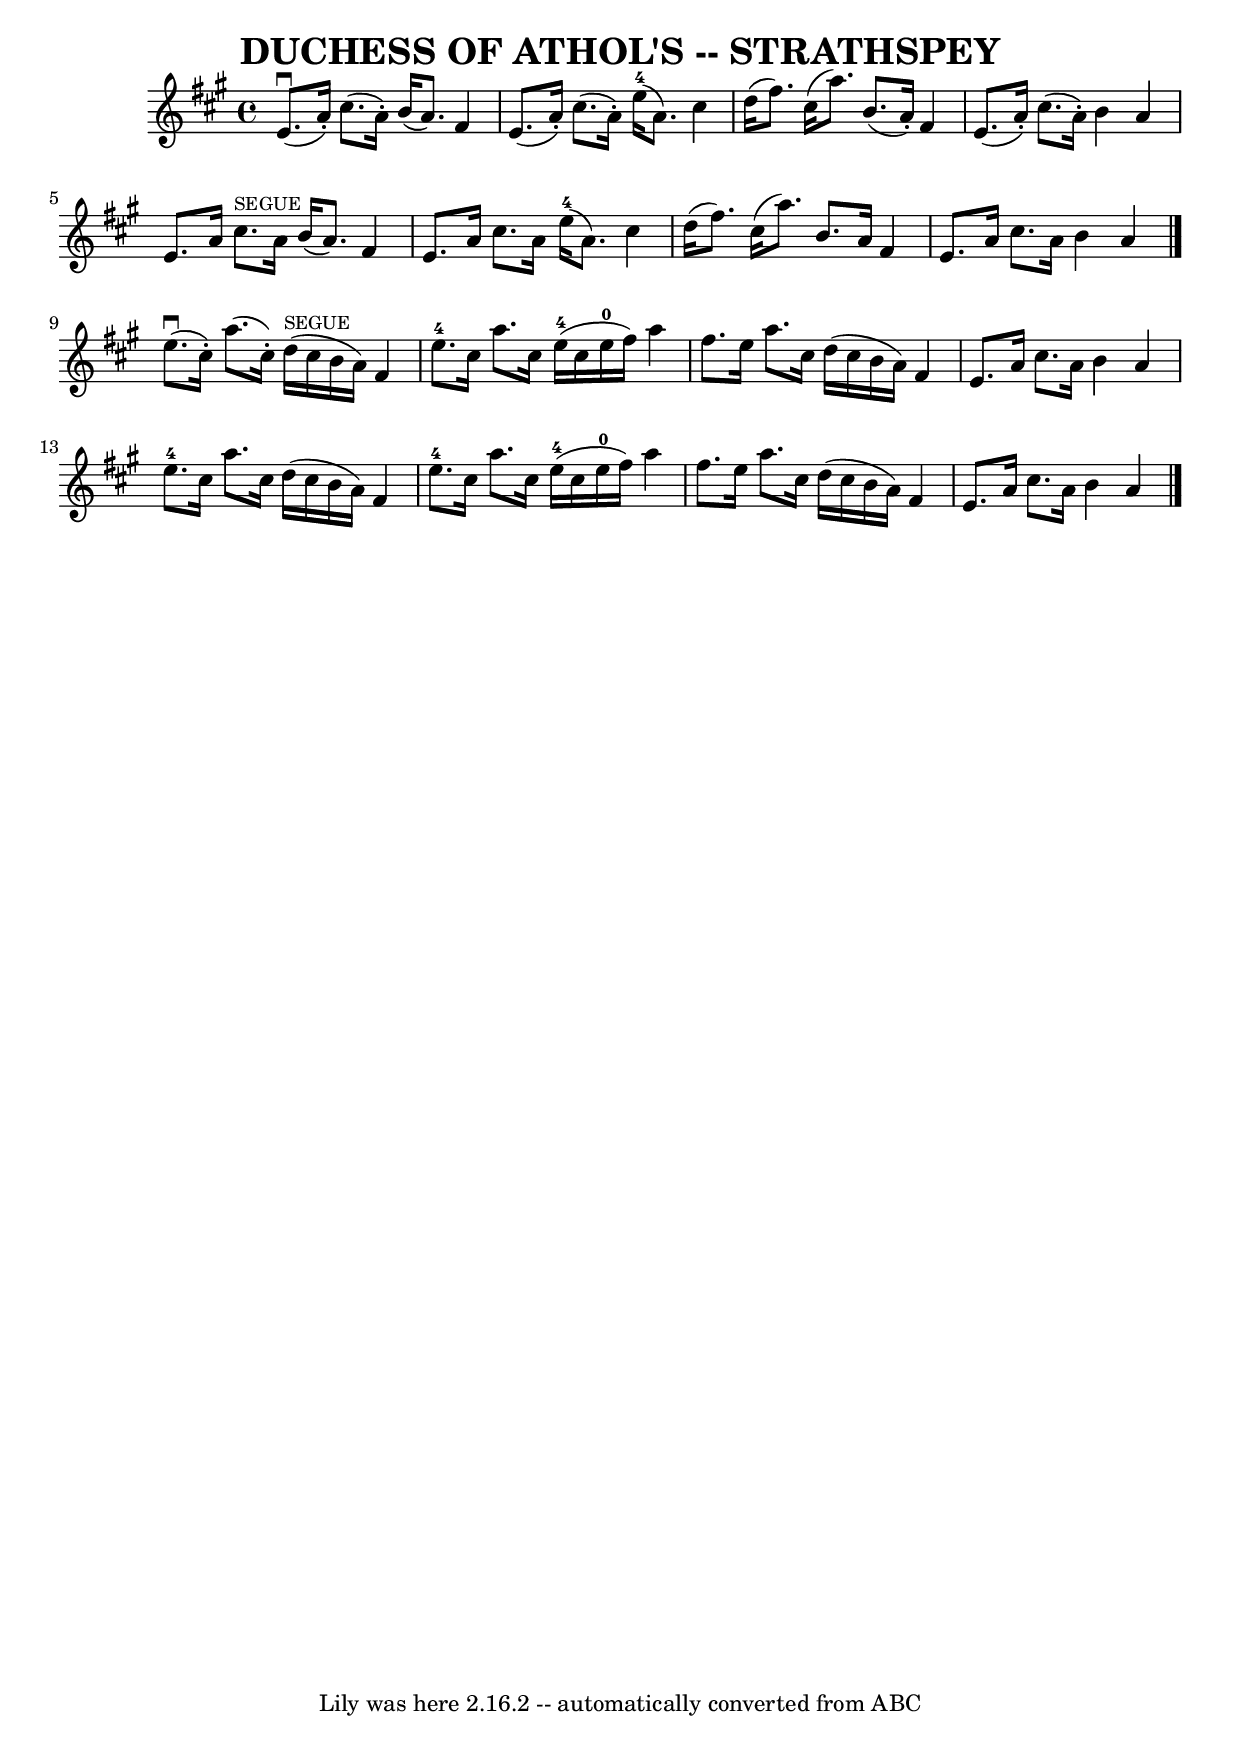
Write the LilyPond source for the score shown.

\version "2.7.40"
\include "Mammoth.ily"
\header {
	%% book = "Ryan's Mammoth Collection of Fiddle Tunes"
	composer = ""
	crossRefNumber = "1"
	footnotes = ""
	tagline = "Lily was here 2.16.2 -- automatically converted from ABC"
	title = "DUCHESS OF ATHOL'S -- STRATHSPEY"
}
voicedefault =  {


 \override Staff.TimeSignature #'style = #'C
 \time 4/4 
\key a \major e'8. (^\downbow a'16 -.) cis''8. (a'16 -. 
-) b'16 (a'8.) fis'4    |
 e'8. (a'16 -.) cis''8. (
a'16 -.) e''16-4(a'8.) cis''4    |
 d''16 (
fis''8.) cis''16 (a''8.) b'8. (a'16 -.) fis'4    |
   
e'8. (a'16 -.) cis''8. (a'16 -.) b'4 a'4    |
 e'8.  
 a'16 cis''8.^\segue a'16 b'16 (a'8.) fis'4    |
   
e'8. a'16 cis''8. a'16 e''16-4(a'8.) cis''4    
|
 d''16 (fis''8.) cis''16 (a''8.) b'8. a'16    
fis'4    |
 e'8. a'16 cis''8. a'16 b'4 a'4    \bar "|."  
 e''8. (^\downbow cis''16 -.) a''8. (cis''16 -.) d''16 
^\segue(cis''16 b'16 a'16) fis'4    |
 e''8.-4   
cis''16 a''8. cis''16 e''16-4(cis''16 e''16-0 fis''16  
-) a''4    |
 fis''8. e''16 a''8. cis''16 d''16 (
cis''16 b'16 a'16) fis'4    |
 e'8. a'16 cis''8.    
a'16 b'4 a'4    |
 e''8.-4 cis''16 a''8. cis''16   
 d''16 (cis''16 b'16 a'16) fis'4    |
 e''8.-4   
cis''16 a''8. cis''16 e''16-4(cis''16 e''16-0 fis''16  
-) a''4    |
 fis''8. e''16 a''8. cis''16 d''16 (
cis''16 b'16 a'16) fis'4    |
 e'8. a'16 cis''8.    
a'16 b'4 a'4    \bar "|."   
}

\score{
    <<

	\context Staff="default"
	{
	    \voicedefault 
	}

    >>
	\layout {
	}
	\midi {}
}
